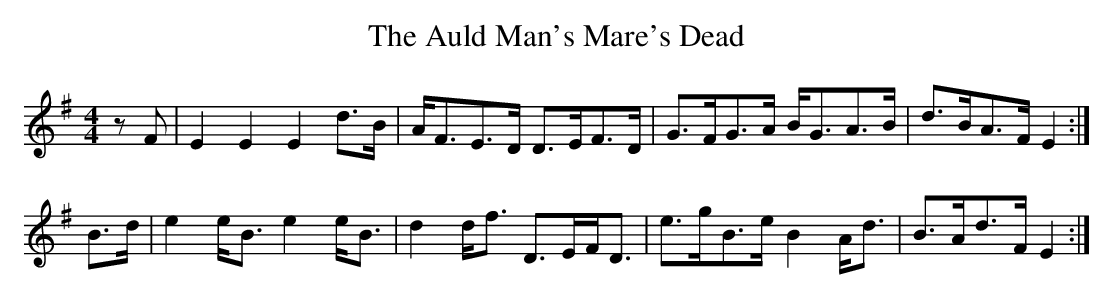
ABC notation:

X:1
T:Auld Man's Mare's Dead, The
M:4/4
L:1/8
K:Em
zF | E2 E2 E2 d>B | A<FE>D D>EF>D | G>FG>A B<GA>B | d>BA>F E2 :|
B>d | e2 e<B e2 e<B | d2 d<f D>EF<D | e>gB>e B2 A<d | B>Ad>F E2 :|
